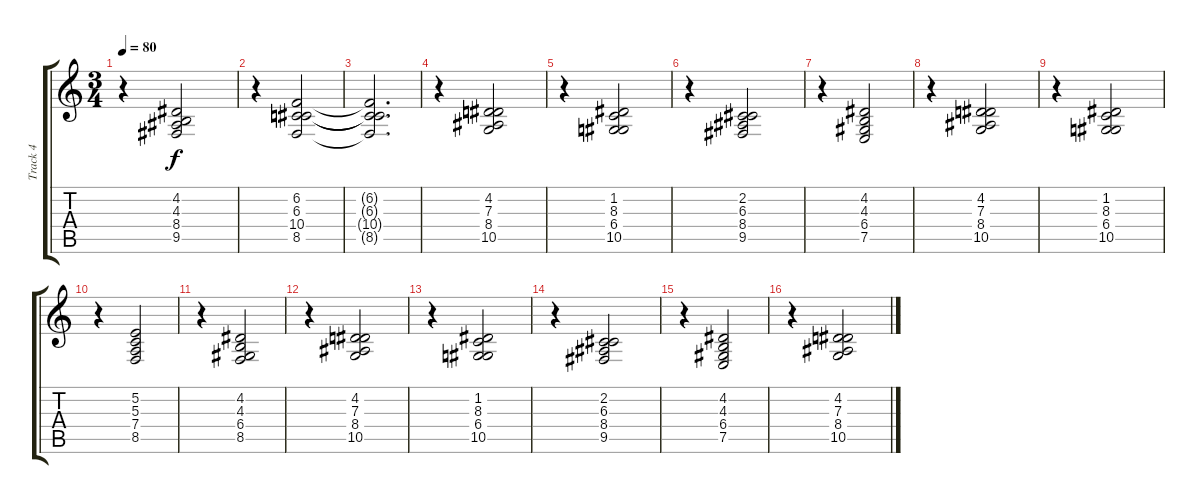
\track ("Track 4" "Track 4") {instrument electricpiano1}
\staff {score tabs}
\tuning (E4 B3 G3 D3 A2 E2) {hide}
\ts (3 4)
\tempo 80
\clef g2
\ks c
r.4{dy f} (4.2 4.3 8.4 9.5).2 |
r.4 (6.2 6.3 10.4 8.5).2 |
(6.2{t} 6.3{t} 10.4{t} 8.5{t}).2{d} |
r.4 (4.2 7.3 8.4 10.5).2 |
r.4 (1.2 8.3 6.4 10.5).2 |
r.4 (2.2 6.3 8.4 9.5).2 |
r.4 (4.2 4.3 6.4 7.5).2 |
r.4 (4.2 7.3 8.4 10.5).2 |
r.4 (1.2 8.3 6.4 10.5).2 |
r.4 (5.2 5.3 7.4 8.5).2 |
r.4 (4.2 4.3 6.4 8.5).2 |
r.4 (4.2 7.3 8.4 10.5).2 |
r.4 (1.2 8.3 6.4 10.5).2 |
r.4 (2.2 6.3 8.4 9.5).2 |
r.4 (4.2 4.3 6.4 7.5).2 |
r.4 (4.2 7.3 8.4 10.5).2
